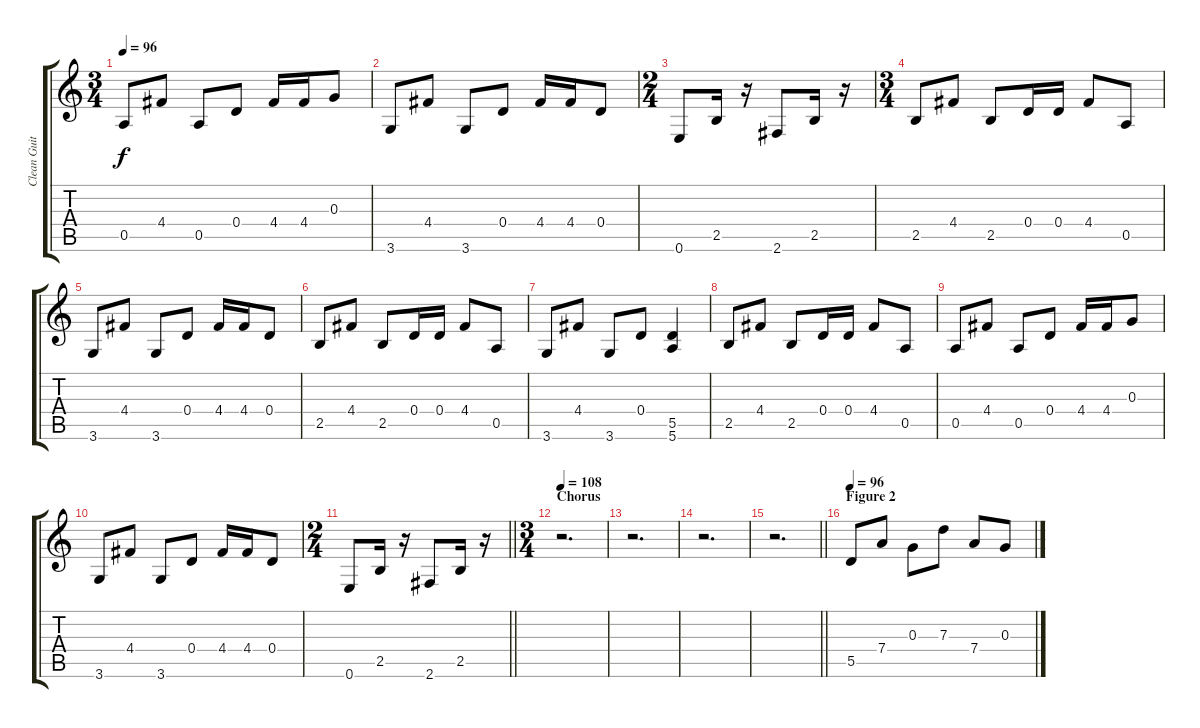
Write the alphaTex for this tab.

\track ("Clean Guitar \"James Hetfield\"" "Clean Guit") {instrument electricguitarclean}
\staff {score tabs}
\tuning (E4 B3 G3 D3 A2 E2) {hide}
\ts (3 4)
\tempo 96
\clef g2
\ks c
0.5.8{dy f} 4.4.8 0.5.8 0.4.8 4.4.16 4.4.16 0.3.8 |
3.6.8 4.4.8 3.6.8 0.4.8 4.4.16 4.4.16 0.4.8 |
\ts (2 4)
0.6.8 2.5.16 r.16 2.6.8 2.5.16 r.16 |
\ts (3 4)
2.5.8 4.4.8 2.5.8 0.4.16 0.4.16 4.4.8 0.5.8 |
3.6.8 4.4.8 3.6.8 0.4.8 4.4.16 4.4.16 0.4.8 |
2.5.8 4.4.8 2.5.8 0.4.16 0.4.16 4.4.8 0.5.8 |
3.6.8 4.4.8 3.6.8 0.4.8 (5.5 5.6).4 |
2.5.8 4.4.8 2.5.8 0.4.16 0.4.16 4.4.8 0.5.8 |
0.5.8 4.4.8 0.5.8 0.4.8 4.4.16 4.4.16 0.3.8 |
3.6.8 4.4.8 3.6.8 0.4.8 4.4.16 4.4.16 0.4.8 |
\ts (2 4)
\barLineRight lightlight
0.6.8 2.5.16 r.16 2.6.8 2.5.16 r.16 |
\ts (3 4)
\section ("" "Chorus")
\tempo 108
r.2{d} |
r.2{d} |
r.2{d} |
\barLineRight lightlight
r.2{d} |
\section ("" "Figure 2")
\tempo 96
5.5.8 7.4.8 0.3.8 7.3.8 7.4.8 0.3.8
